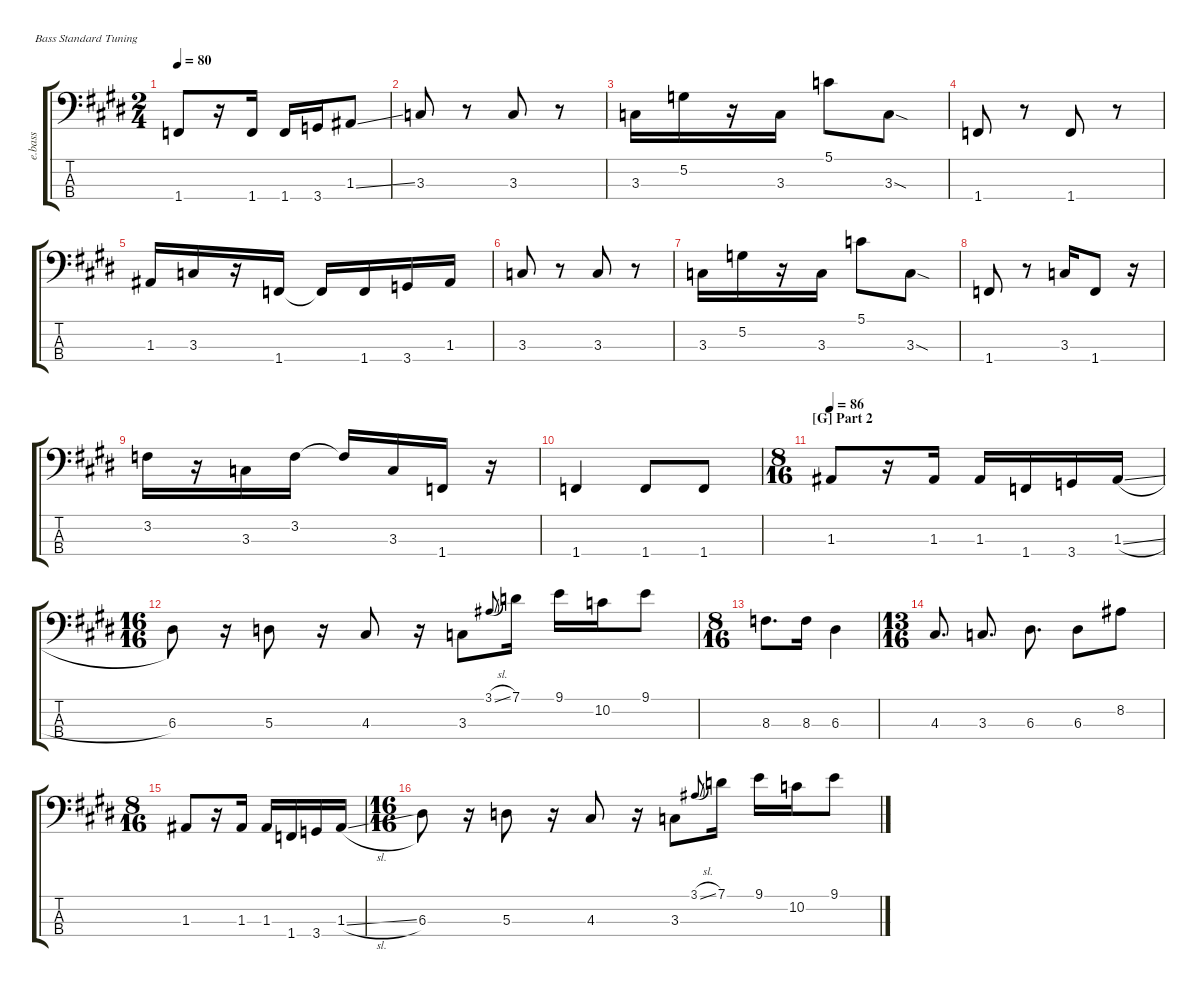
\defaultSystemsLayout 4
\hideDynamics
\bracketExtendMode groupsimilarinstruments
\otherSystemsTrackNameOrientation horizontal
\chordDiagramsInScore
\track ("E.Bass" "e.bass") {instrument electricbassfinger}
\staff {score tabs}
\tuning (G2 D2 A1 E1)
\ts (2 4)
\tempo 80
\clef f4
\ks e
1.4{acc forcenatural}.8{dy mf} r.16 1.4{acc forcenatural}.16 1.4{acc forcenatural}.16 3.4{acc forcenatural}.16 1.3{ss acc #}.8 |
3.3{acc forcenatural}.8 r.8 3.3{acc forcenatural}.8 r.8 |
3.3{acc forcenatural}.16 5.2{acc forcenatural}.16 r.16 3.3{acc forcenatural}.16 5.1{acc forcenatural}.8 3.3{sod acc forcenatural}.8 |
1.4{acc forcenatural}.8 r.8 1.4{acc forcenatural}.8 r.8 |
1.3{acc #}.16 3.3{acc forcenatural}.16 r.16 1.4{acc forcenatural}.16 1.4{t acc forcenatural}.16 1.4{acc forcenatural}.16 3.4{acc forcenatural}.16 1.3{acc #}.16 |
3.3{acc forcenatural}.8 r.8 3.3{acc forcenatural}.8 r.8 |
3.3{acc forcenatural}.16 5.2{acc forcenatural}.16 r.16 3.3{acc forcenatural}.16 5.1{acc forcenatural}.8 3.3{sod acc forcenatural}.8 |
1.4{acc forcenatural}.8 r.8 3.3{acc forcenatural}.16 1.4{acc forcenatural}.8 r.16 |
3.2{acc forcenatural}.16 r.16 3.3{acc forcenatural}.16 3.2{acc forcenatural}.16 3.2{t acc forcenatural}.16 3.3{acc forcenatural}.16 1.4{acc forcenatural}.16 r.16 |
1.4{acc forcenatural}.4 1.4{acc forcenatural}.8 1.4{acc forcenatural}.8 |
\ts (8 16)
\beaming (8 2 2)
\section ("G" "Part 2")
\tempo 86
1.3{acc #}.8 r.16 1.3{acc #}.16 1.3{acc #}.16 1.4{acc forcenatural}.16 3.4{acc forcenatural}.16 1.3{sl acc #}.16 |
\ts (16 16)
\beaming (8 2 2 2 2)
6.3{acc #}.8{beam split} r.16{beam split} 5.3{acc forcenatural}.8 r.16 4.3{acc #}.8 r.16 3.3{acc forcenatural}.8 3.1{sl acc #}.8{gr onbeat} 7.1{acc forcenatural}.16 9.1{acc forcenatural}.16 10.2{acc forcenatural}.16 9.1{acc forcenatural}.8 |
\ts (8 16)
\beaming (8 2 2)
8.3{acc forcenatural}.8{d} 8.3{acc forcenatural}.16 6.3{acc #}.4 |
\ts (13 16)
\beaming (16 3 3 3 2 2)
4.3{acc #}.8{d} 3.3{acc forcenatural}.8{d} 6.3{acc #}.8{d} 6.3{acc #}.8{beam merge} 8.2{acc #}.8 |
\ts (8 16)
\beaming (8 2 2)
1.3{acc #}.8 r.16 1.3{acc #}.16 1.3{acc #}.16 1.4{acc forcenatural}.16 3.4{acc forcenatural}.16 1.3{sl acc #}.16 |
\ts (16 16)
\beaming (8 2 2 2 2)
6.3{acc #}.8{beam split} r.16{beam split} 5.3{acc forcenatural}.8 r.16 4.3{acc #}.8 r.16 3.3{acc forcenatural}.8 3.1{sl acc #}.8{gr onbeat} 7.1{acc forcenatural}.16 9.1{acc forcenatural}.16 10.2{acc forcenatural}.16 9.1{acc forcenatural}.8
